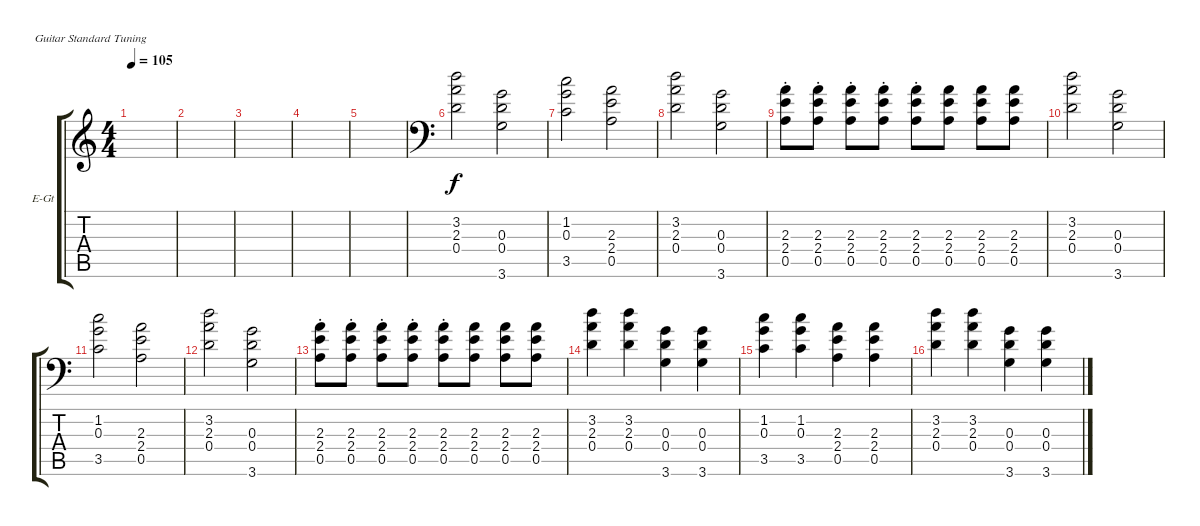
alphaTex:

\bracketExtendMode groupsimilarinstruments
\firstSystemTrackNameOrientation horizontal
\otherSystemsTrackNameOrientation horizontal
\track ("Electric Guitars" "E-Gt") {instrument distortionguitar}
\staff {score tabs}
\tuning (E4 B3 G3 D3 A2 E2)
\ts (4 4)
\tempo 105
\clef g2
\scale
0.333333
\ks c
|
\scale
0.333333 |
\scale
0.333333 |
\scale
0.333333 |
\scale
0.333333 |
\clef f4
\scale
0.333333 (3.2 2.3 0.4).2 (3.6 0.3 0.4).2 |
\scale
0.333333 (1.2 0.3 3.5).2 (2.3 2.4 0.5).2 |
\scale
0.333333 (3.2 2.3 0.4).2 (3.6 0.3 0.4).2 |
\scale
0.333333 (2.3{st} 2.4{st} 0.5{st}).8 (2.3{st} 2.4{st} 0.5{st}).8 (2.3{st} 2.4{st} 0.5{st}).8 (2.3{st} 2.4{st} 0.5{st}).8 (2.3{st} 2.4{st} 0.5{st}).8 (2.3 2.4 0.5).8 (2.3 2.4 0.5).8 (2.3 2.4 0.5).8 |
\scale
0.333333 (3.2 2.3 0.4).2 (3.6 0.3 0.4).2 |
\scale
0.333333 (1.2 0.3 3.5).2 (2.3 2.4 0.5).2 |
\scale
0.333333 (3.2 2.3 0.4).2 (3.6 0.3 0.4).2 |
\scale
0.333333 (2.3{st} 2.4{st} 0.5{st}).8 (2.3{st} 2.4{st} 0.5{st}).8 (2.3{st} 2.4{st} 0.5{st}).8 (2.3{st} 2.4{st} 0.5{st}).8 (2.3{st} 2.4{st} 0.5{st}).8 (2.3 2.4 0.5).8 (2.3 2.4 0.5).8 (2.3 2.4 0.5).8 |
\scale
0.333333 (3.2 2.3 0.4).4 (3.2 2.3 0.4).4 (3.6 0.3 0.4).4 (3.6 0.3 0.4).4 |
\scale
0.333333 (1.2 0.3 3.5).4 (1.2 0.3 3.5).4 (2.3 2.4 0.5).4 (2.3 2.4 0.5).4 |
\scale
0.333333 (3.2 2.3 0.4).4 (3.2 2.3 0.4).4 (3.6 0.3 0.4).4 (3.6 0.3 0.4).4
